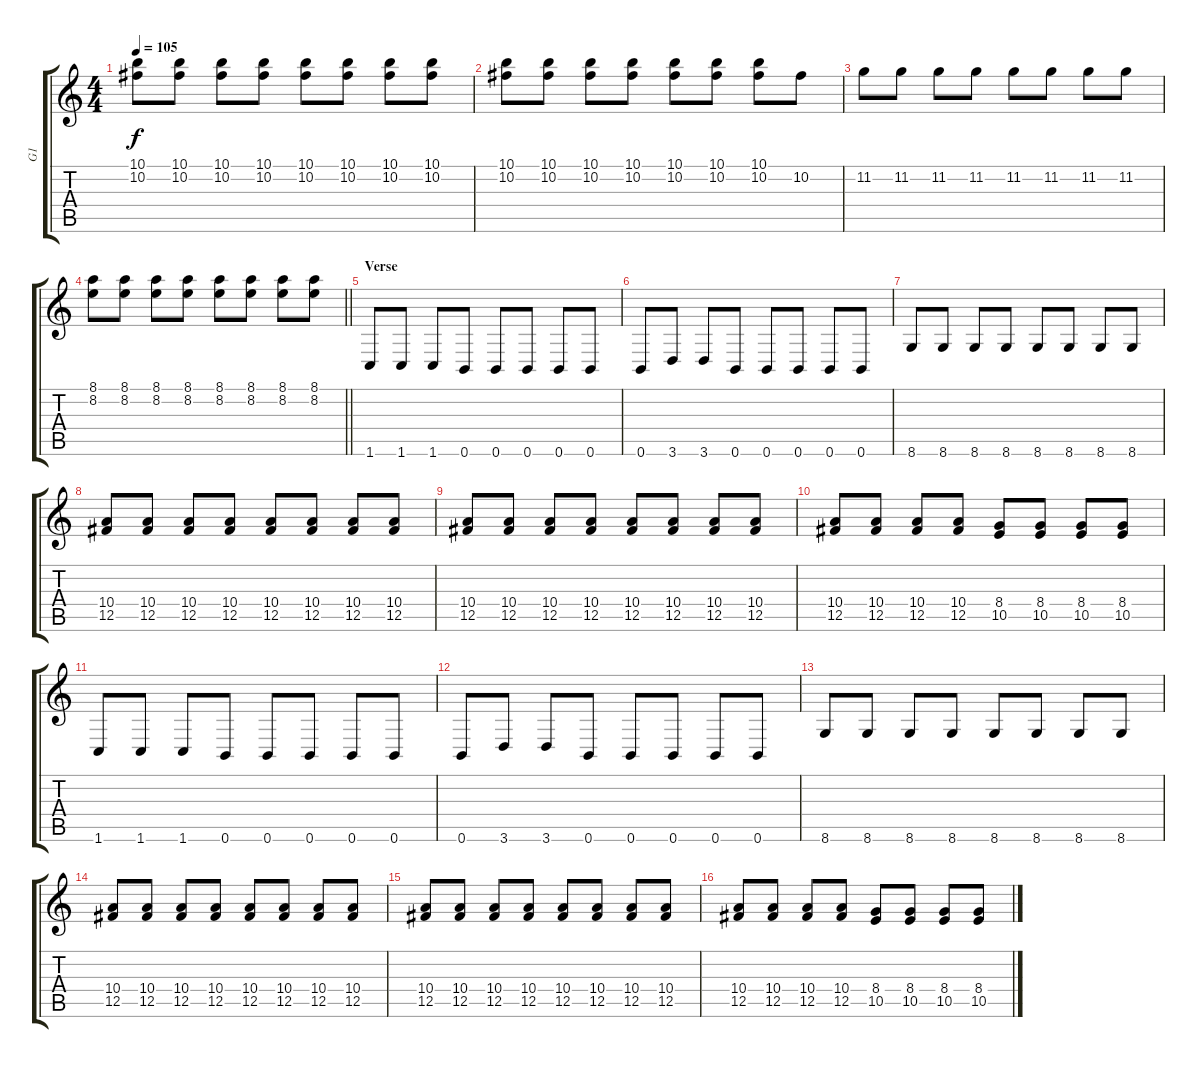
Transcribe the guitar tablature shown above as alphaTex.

\track ("G1" "G1") {instrument distortionguitar}
\staff {score tabs}
\tuning (Db4 Ab3 E3 B2 Gb2 B1) {hide}
\ts (4 4)
\tempo 105
\clef g2
\ks c
(10.1 10.2).8{dy f} (10.1 10.2).8 (10.1 10.2).8 (10.1 10.2).8 (10.1 10.2).8 (10.1 10.2).8 (10.1 10.2).8 (10.1 10.2).8 |
(10.1 10.2).8 (10.1 10.2).8 (10.1 10.2).8 (10.1 10.2).8 (10.1 10.2).8 (10.1 10.2).8 (10.1 10.2).8 10.2.8 |
11.2.8 11.2.8 11.2.8 11.2.8 11.2.8 11.2.8 11.2.8 11.2.8 |
\barLineRight lightlight
(8.1 8.2).8 (8.1 8.2).8 (8.1 8.2).8 (8.1 8.2).8 (8.1 8.2).8 (8.1 8.2).8 (8.1 8.2).8 (8.1 8.2).8 |
\section ("" "Verse")
1.6.8 1.6.8 1.6.8 0.6.8 0.6.8 0.6.8 0.6.8 0.6.8 |
0.6.8 3.6.8 3.6.8 0.6.8 0.6.8 0.6.8 0.6.8 0.6.8 |
8.6.8 8.6.8 8.6.8 8.6.8 8.6.8 8.6.8 8.6.8 8.6.8 |
(10.4 12.5).8 (10.4 12.5).8 (10.4 12.5).8 (10.4 12.5).8 (10.4 12.5).8 (10.4 12.5).8 (10.4 12.5).8 (10.4 12.5).8 |
(10.4 12.5).8 (10.4 12.5).8 (10.4 12.5).8 (10.4 12.5).8 (10.4 12.5).8 (10.4 12.5).8 (10.4 12.5).8 (10.4 12.5).8 |
(10.4 12.5).8 (10.4 12.5).8 (10.4 12.5).8 (10.4 12.5).8 (8.4 10.5).8 (8.4 10.5).8 (8.4 10.5).8 (8.4 10.5).8 |
1.6.8 1.6.8 1.6.8 0.6.8 0.6.8 0.6.8 0.6.8 0.6.8 |
0.6.8 3.6.8 3.6.8 0.6.8 0.6.8 0.6.8 0.6.8 0.6.8 |
8.6.8 8.6.8 8.6.8 8.6.8 8.6.8 8.6.8 8.6.8 8.6.8 |
(10.4 12.5).8 (10.4 12.5).8 (10.4 12.5).8 (10.4 12.5).8 (10.4 12.5).8 (10.4 12.5).8 (10.4 12.5).8 (10.4 12.5).8 |
(10.4 12.5).8 (10.4 12.5).8 (10.4 12.5).8 (10.4 12.5).8 (10.4 12.5).8 (10.4 12.5).8 (10.4 12.5).8 (10.4 12.5).8 |
(10.4 12.5).8 (10.4 12.5).8 (10.4 12.5).8 (10.4 12.5).8 (8.4 10.5).8 (8.4 10.5).8 (8.4 10.5).8 (8.4 10.5).8
